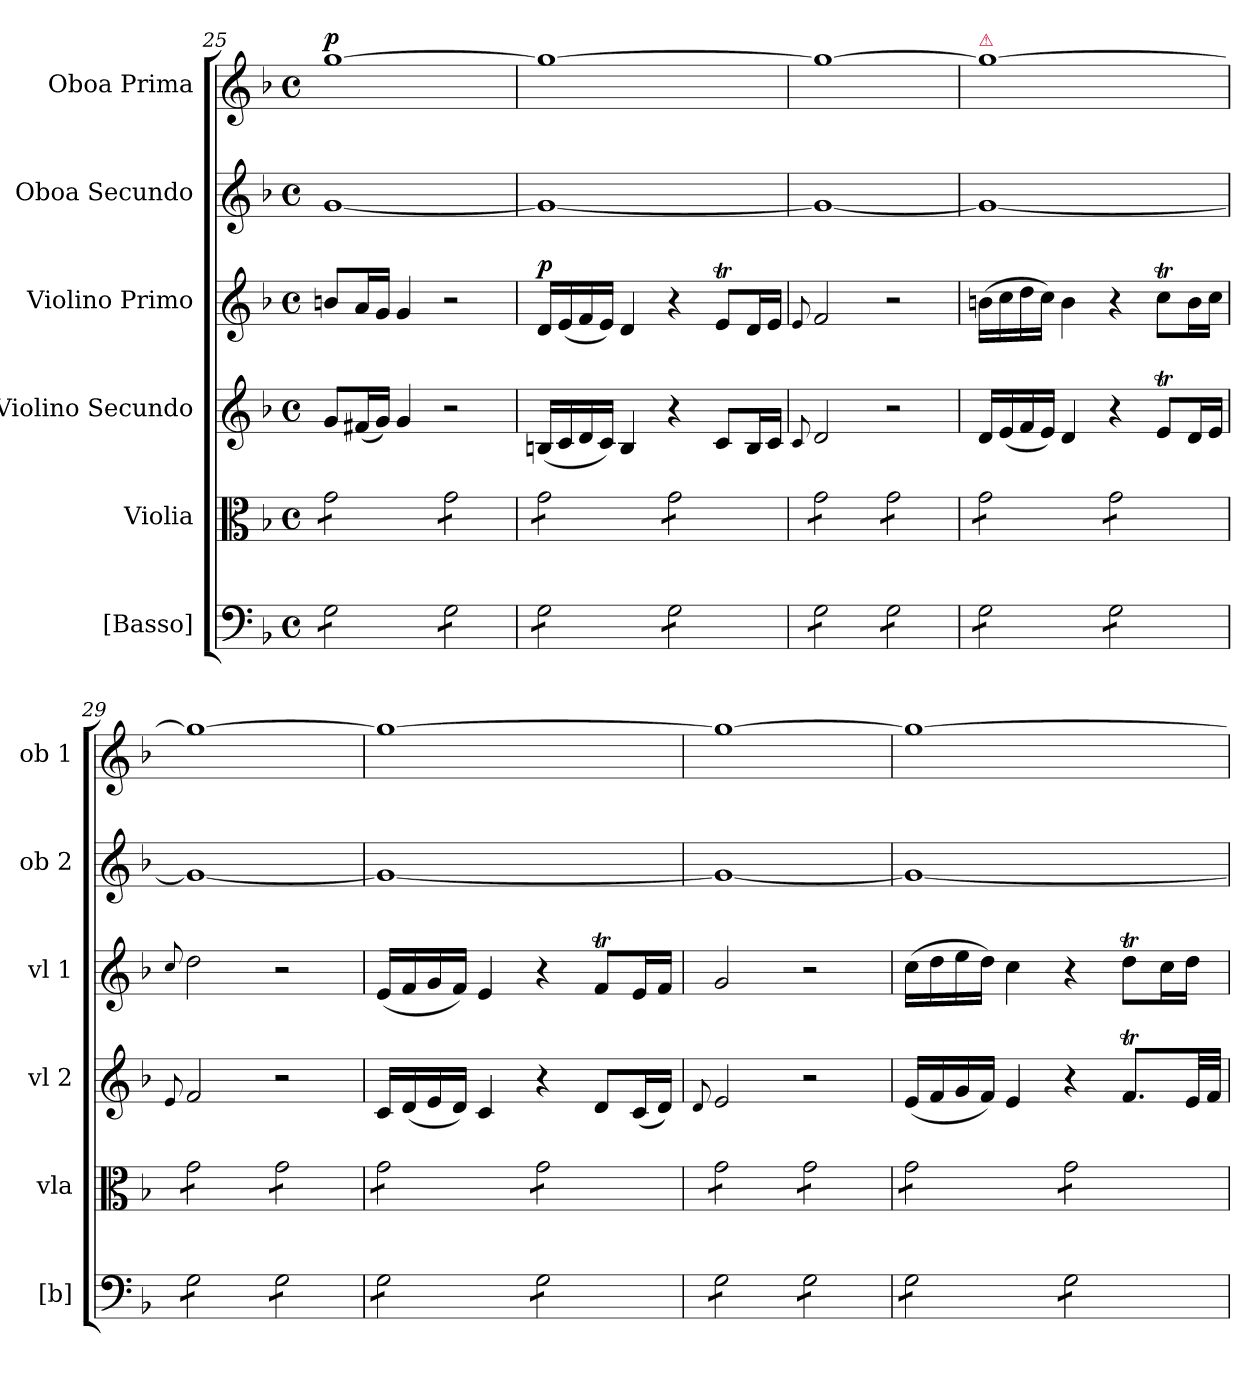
**kern	**dynam	**kern	**kern	**dynam	**kern	**dynam	**kern	**dynam	**kern	**dynam
*part6	*part6	*part5	*part4	*part4	*part3	*part3	*part2	*part2	*part1	*part1
*staff6	*staff6	*staff5	*staff4	*staff4	*staff3	*staff3	*staff2	*staff2	*staff1	*staff1
*I"[Basso]	*	*I"Violia	*I"Violino Secundo	*	*I"Violino Primo	*	*I"Oboa Secundo	*	*I"Oboa Prima	*
*I'[b]	*	*I'vla	*I'vl 2	*	*I'vl 1	*	*I'ob 2	*	*I'ob 1	*
*clefF4	*	*clefC3	*clefG2	*	*clefG2	*	*clefG2	*	*clefG2	*
*k[b-]	*	*k[b-]	*k[b-]	*	*k[b-]	*	*k[b-]	*	*k[b-]	*
*F:	*	*F:	*F:	*	*F:	*	*F:	*	*F:	*
*M4/4	*	*M4/4	*M4/4	*	*M4/4	*	*M4/4	*	*M4/4	*
*met(c)	*	*met(c)	*met(c)	*	*met(c)	*	*met(c)	*	*met(c)	*
=25	=25	=25	=25	=25	=25	=25	=25	=25	=25	=25
!	!LO:DY:a	!	!	!	!	!	!	!LO:DY:a	!	!LO:DY:a
*tremolo	*	*	*	*	*	*	*	*	*	*
*	*	*tremolo	*	*	*	*	*	*	*	*
8G\L	P&colon;	8g\L	8g/L	.	8bn/L	.	[>1g	p&colon;	[1gg	p
8G\	.	8g\	(16f#X/L	.	16a/L	.	.	.	.	.
.	.	.	16g/JJ)	.	16g/JJ	.	.	.	.	.
8G\	.	8g\	4g/	.	4g/	.	.	.	.	.
8G\J	.	8g\J	.	.	.	.	.	.	.	.
8G\L	.	8g\L	2r	.	2r	.	.	.	.	.
8G\	.	8g\	.	.	.	.	.	.	.	.
8G\	.	8g\	.	.	.	.	.	.	.	.
8G\J	.	8g\J	.	.	.	.	.	.	.	.
=26	=26	=26	=26	=26	=26	=26	=26	=26	=26	=26
!	!	!	!	!LO:DY:a	!	!LO:DY:a	!	!	!	!
8G\L	.	8g\L	(16Bn/LL	p&colon;	16d/LL	p	1g_>	.	1gg_	.
.	.	.	16c/	.	(16e/	.	.	.	.	.
8G\	.	8g\	16d/	.	16f/	.	.	.	.	.
.	.	.	16c/JJ)	.	16e/JJ)	.	.	.	.	.
8G\	.	8g\	4B/	.	4d/	.	.	.	.	.
8G\J	.	8g\J	.	.	.	.	.	.	.	.
8G\L	.	8g\L	4r	.	4r	.	.	.	.	.
8G\	.	8g\	.	.	.	.	.	.	.	.
8G\	.	8g\	8c/L	.	8et/L	.	.	.	.	.
8G\J	.	8g\J	16B/L	.	16d/L	.	.	.	.	.
.	.	.	16c/JJ	.	16e/JJ	.	.	.	.	.
=27	=27	=27	=27	=27	=27	=27	=27	=27	=27	=27
.	.	.	8qqc/	.	8qqe/	.	.	.	.	.
8G\L	.	8g\L	2d/	.	2f/	.	1g_>	.	1gg_	.
8G\	.	8g\	.	.	.	.	.	.	.	.
8G\	.	8g\	.	.	.	.	.	.	.	.
8G\J	.	8g\J	.	.	.	.	.	.	.	.
8G\L	.	8g\L	2r	.	2r	.	.	.	.	.
8G\	.	8g\	.	.	.	.	.	.	.	.
8G\	.	8g\	.	.	.	.	.	.	.	.
8G\J	.	8g\J	.	.	.	.	.	.	.	.
=28	=28	=28	=28	=28	=28	=28	=28	=28	=28	=28
!	!	!	!	!	!	!	!	!	!LO:TX:a:color=crimson:t=⚠	!
8G\L	.	8g\L	16d/LL	.	(16bn\LL	.	1g_>	.	1gg_	.
.	.	.	(16e/	.	16cc\	.	.	.	.	.
8G\	.	8g\	16f/	.	16dd\	.	.	.	.	.
.	.	.	16e/JJ)	.	16cc\JJ)	.	.	.	.	.
8G\	.	8g\	4d/	.	4b\	.	.	.	.	.
8G\J	.	8g\J	.	.	.	.	.	.	.	.
8G\L	.	8g\L	4r	.	4r	.	.	.	.	.
8G\	.	8g\	.	.	.	.	.	.	.	.
8G\	.	8g\	8et/L	.	8ccT\L	.	.	.	.	.
8G\J	.	8g\J	16d/L	.	16b\L	.	.	.	.	.
.	.	.	16e/JJ	.	16cc\JJ	.	.	.	.	.
=29	=29	=29	=29	=29	=29	=29	=29	=29	=29	=29
.	.	.	8qqe/	.	8qqcc/	.	.	.	.	.
8G\L	.	8g\L	2f/	.	2dd\	.	1g_>	.	1gg_	.
8G\	.	8g\	.	.	.	.	.	.	.	.
8G\	.	8g\	.	.	.	.	.	.	.	.
8G\J	.	8g\J	.	.	.	.	.	.	.	.
8G\L	.	8g\L	2r	.	2r	.	.	.	.	.
8G\	.	8g\	.	.	.	.	.	.	.	.
8G\	.	8g\	.	.	.	.	.	.	.	.
8G\J	.	8g\J	.	.	.	.	.	.	.	.
=30	=30	=30	=30	=30	=30	=30	=30	=30	=30	=30
8G\L	.	8g\L	16c/LL	.	(16e/LL	.	1g_>	.	1gg_	.
.	.	.	(16d/	.	16f/	.	.	.	.	.
8G\	.	8g\	16e/	.	16g/	.	.	.	.	.
.	.	.	16d/JJ)	.	16f/JJ)	.	.	.	.	.
8G\	.	8g\	4c/	.	4e/	.	.	.	.	.
8G\J	.	8g\J	.	.	.	.	.	.	.	.
8G\L	.	8g\L	4r	.	4r	.	.	.	.	.
8G\	.	8g\	.	.	.	.	.	.	.	.
8G\	.	8g\	8d/L	.	8fT/L	.	.	.	.	.
8G\J	.	8g\J	(16c/L	.	16e/L	.	.	.	.	.
.	.	.	16d/JJ)	.	16f/JJ	.	.	.	.	.
=31	=31	=31	=31	=31	=31	=31	=31	=31	=31	=31
.	.	.	8qqd/	.	.	.	.	.	.	.
8G\L	.	8g\L	2e/	.	2g/	.	1g_>	.	1gg_	.
8G\	.	8g\	.	.	.	.	.	.	.	.
8G\	.	8g\	.	.	.	.	.	.	.	.
8G\J	.	8g\J	.	.	.	.	.	.	.	.
8G\L	.	8g\L	2r	.	2r	.	.	.	.	.
8G\	.	8g\	.	.	.	.	.	.	.	.
8G\	.	8g\	.	.	.	.	.	.	.	.
8G\J	.	8g\J	.	.	.	.	.	.	.	.
!!LO:LB:g=z
=32	=32	=32	=32	=32	=32	=32	=32	=32	=32	=32
8G\L	.	8g\L	(16e/LL	.	(16cc\LL	.	1g_	.	1gg_	.
.	.	.	16f/	.	16dd\	.	.	.	.	.
8G\	.	8g\	16g/	.	16ee\	.	.	.	.	.
.	.	.	16f/JJ)	.	16dd\JJ)	.	.	.	.	.
8G\	.	8g\	4e/	.	4cc\	.	.	.	.	.
8G\J	.	8g\J	.	.	.	.	.	.	.	.
8G\L	.	8g\L	4r	.	4r	.	.	.	.	.
8G\	.	8g\	.	.	.	.	.	.	.	.
8G\	.	8g\	8.fT/L	.	8ddT\L	.	.	.	.	.
8G\J	.	8g\J	.	.	16cc\L	.	.	.	.	.
*	*	*Xtremolo	*	*	*	*	*	*	*	*
*Xtremolo	*	*	*	*	*	*	*	*	*	*
.	.	.	32e/LL	.	16dd\JJ	.	.	.	.	.
.	.	.	32f/JJJ	.	.	.	.	.	.	.
=	=	=	=	=	=	=	=	=	=	=
*-	*-	*-	*-	*-	*-	*-	*-	*-	*-	*-
